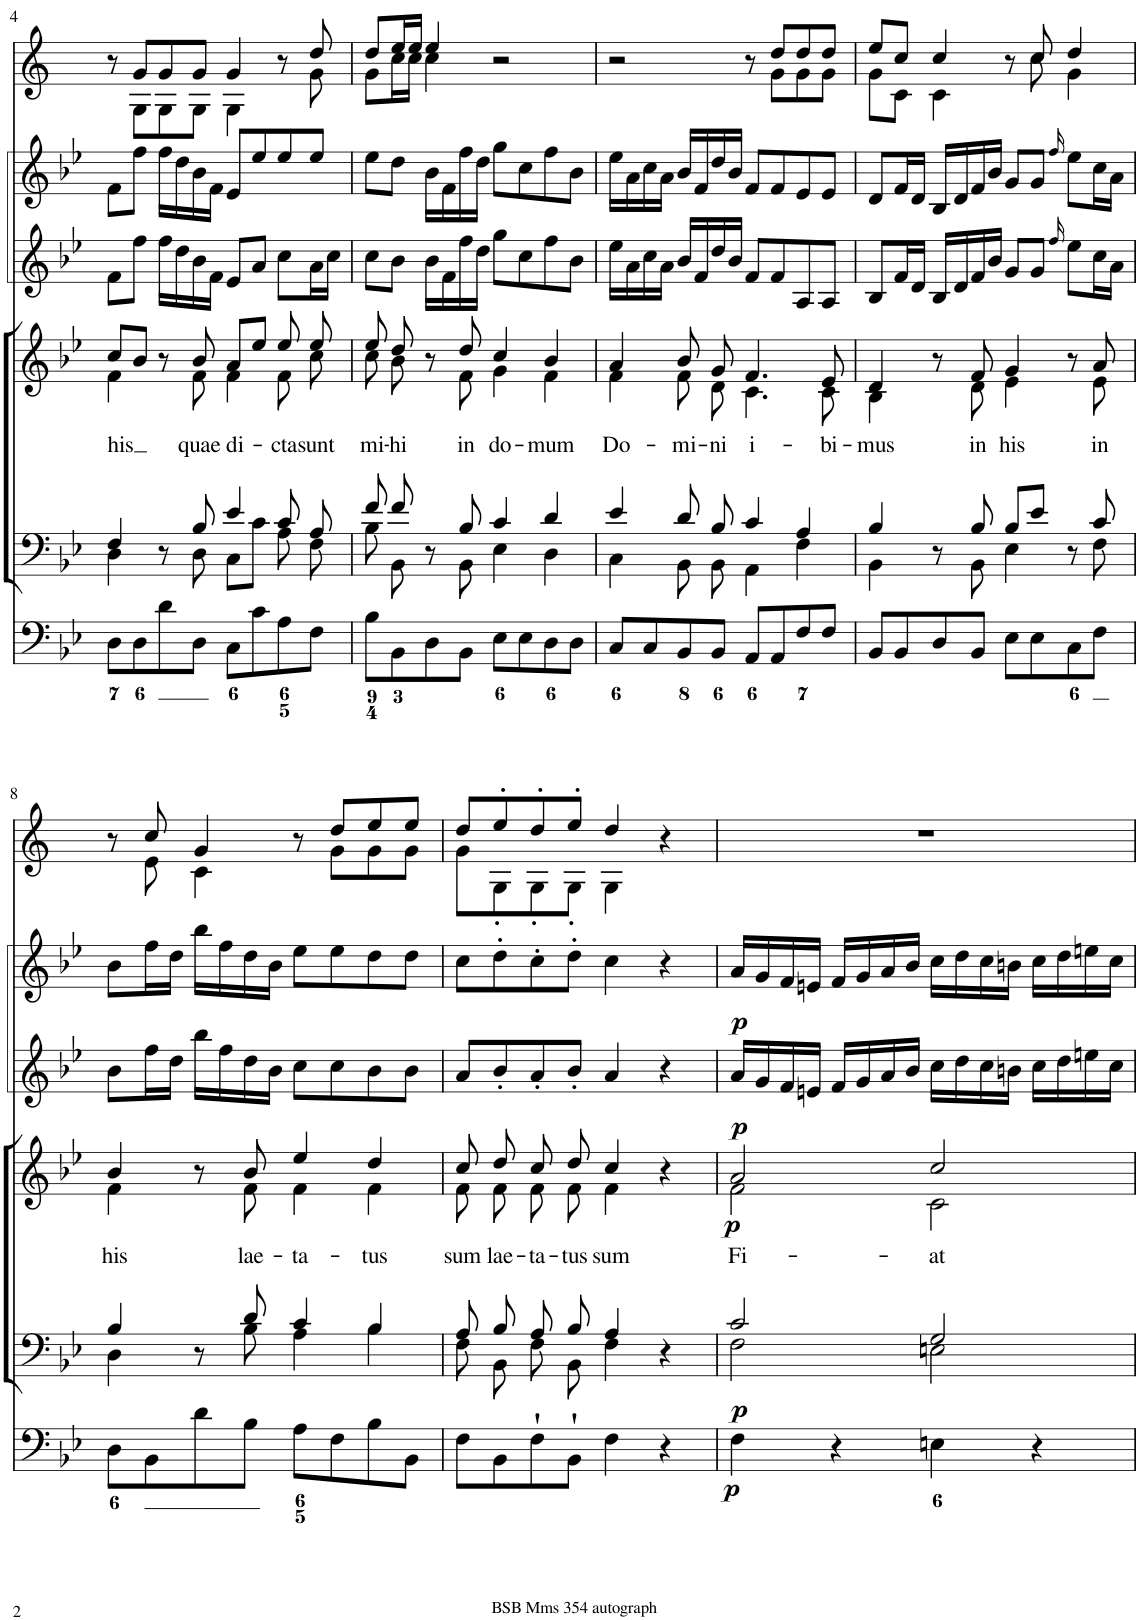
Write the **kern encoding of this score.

**kern	**dynam	**kern	**dynam	**kern	**text	**dynam	**kern	**dynam	**kern	**dynam	**kern
*part6	*part6	*part5	*part5	*part4	*part4	*part4	*part3	*part3	*part2	*part2	*part1
*staff6	*staff6	*staff5	*staff5	*staff4	*staff4	*staff4	*staff3	*staff3	*staff2	*staff2	*staff1
*I"Organ	*	*I"Voice	*	*I"Voice	*	*	*I"Violino 2	*	*I"Violino 1	*	*I"Clarini in B[b]
*	*	*	*	*	*	*	*I'Vln	*	*I'Vln	*	*
!!LO:PB:g=z
*clefF4	*	*clefF4	*	*clefG2	*	*	*clefG2	*	*clefG2	*	*clefG2
*	*	*	*	*	*	*	*	*	*	*	*Trd1c2
*k[b-e-]	*	*k[b-e-]	*	*k[b-e-]	*	*	*k[b-e-]	*	*k[b-e-]	*	*k[]
*M4/4	*	*M4/4	*	*M4/4	*	*	*M4/4	*	*M4/4	*	*M4/4
*met(c)	*	*met(c)	*	*met(c)	*	*	*met(c)	*	*met(c)	*	*met(c)
=4	=4	=4	=4	=4	=4	=4	=4	=4	=4	=4	=4
*	*	*^	*	*	*	*	*	*	*	*	*
!	!	!	!	!	!	!LO:LY:b	!	!	!	!	!	!
*	*	*	*	*	*^	*	*	*	*	*	*	*^
8D\L	.	4F/	4D\	.	8cc/L	4f\	his	.	8f\L	.	8f\L	.	8r	8ryy
8D\	.	.	.	.	8b-/J	.	.	.	8ff\J	.	8ff\J	.	8g/L	8G\L
8d\	.	8r	8ryy	.	8r	8ryy	.	.	16ff\LL	.	16ff\LL	.	8g/	8G\
.	.	.	.	.	.	.	.	.	16dd\	.	16dd\	.	.	.
!	!	!	!	!	!	!	!LO:LY:b	!	!	!	!	!	!	!
8D\J	.	8B-/	8D\	.	8b-/	8f\	quae	.	16b-\	.	16b-\	.	8g/J	8G\J
.	.	.	.	.	.	.	.	.	16f\JJ	.	16f\JJ	.	.	.
!	!	!	!	!	!	!	!LO:LY:b	!	!	!	!	!	!	!
8C\L	.	4e-/	8C\L	.	8a/L	4f\	di-	.	8e-/L	.	8e-/L	.	4g/	4G\
8c\	.	.	8c\J	.	8ee-/J	.	.	.	8a/J	.	8ee-/	.	.	.
!	!	!	!	!	!	!	!LO:LY:b	!	!	!	!	!	!	!
8A\	.	8c/	8A\	.	8ee-/	8f\	-cta	.	8cc\L	.	8ee-/	.	8r	8ryy
!	!	!	!	!	!	!	!LO:LY:b	!	!	!	!	!	!	!
8F\J	.	8A/	8F\	.	8ee-/	8cc\	sunt	.	16a\L	.	8ee-/J	.	8dd/	8g\
.	.	.	.	.	.	.	.	.	16cc\JJ	.	.	.	.	.
=5	=5	=5	=5	=5	=5	=5	=5	=5	=5	=5	=5	=5	=5	=5
!	!	!	!	!	!	!	!LO:LY:b	!	!	!	!	!	!	!
8B-\L	.	8f/	8B-\	.	8ee-/	8cc\	mi-	.	8cc\L	.	8ee-\L	.	8dd/L	8g\L
!	!	!	!	!	!	!	!LO:LY:b	!	!	!	!	!	!	!
8BB-\	.	8f/	8BB-\	.	8dd/	8b-\	-hi	.	8b-\J	.	8dd\J	.	16ee/L	16cc\L
.	.	.	.	.	.	.	.	.	.	.	.	.	16ee/JJ	16cc\JJ
8D\	.	8r	8ryy	.	8r	8ryy	.	.	16b-\LL	.	16b-\LL	.	4ee/	4cc\
.	.	.	.	.	.	.	.	.	16f\	.	16f\	.	.	.
!	!	!	!	!	!	!	!LO:LY:b	!	!	!	!	!	!	!
8BB-\J	.	8B-/	8BB-\	.	8dd/	8f\	in	.	16ff\	.	16ff\	.	.	.
.	.	.	.	.	.	.	.	.	16dd\JJ	.	16dd\JJ	.	.	.
!	!	!	!	!	!	!	!LO:LY:b	!	!	!	!	!	!	!
8E-\L	.	4c/	4E-\	.	4cc/	4g\	do-	.	8gg\L	.	8gg\L	.	2r	2ryy
8E-\	.	.	.	.	.	.	.	.	8cc\	.	8cc\	.	.	.
!	!	!	!	!	!	!	!LO:LY:b	!	!	!	!	!	!	!
8D\	.	4d/	4D\	.	4b-/	4f\	-mum	.	8ff\	.	8ff\	.	.	.
8D\J	.	.	.	.	.	.	.	.	8b-\J	.	8b-\J	.	.	.
=6	=6	=6	=6	=6	=6	=6	=6	=6	=6	=6	=6	=6	=6	=6
!	!	!	!	!	!	!	!LO:LY:b	!	!	!	!	!	!	!
8C/L	.	4e-/	4C\	.	4a/	4f\	Do-	.	16ee-\LL	.	16ee-\LL	.	2r	8ryy
.	.	.	.	.	.	.	.	.	16a\	.	16a\	.	.	.
*	*	*	*	*	*	*	*	*	*	*	*	*	*v	*v
8C/	.	.	.	.	.	.	.	.	16cc\	.	16cc\	.	.
.	.	.	.	.	.	.	.	.	16a\JJ	.	16a\JJ	.	.
!	!	!	!	!	!	!	!LO:LY:b	!	!	!	!	!	!
8BB-/	.	8d/	8BB-\	.	8b-/	8f\	-mi-	.	16b-/LL	.	16b-/LL	.	.
.	.	.	.	.	.	.	.	.	16f/	.	16f/	.	.
!	!	!	!	!	!	!	!LO:LY:b	!	!	!	!	!	!
8BB-/J	.	8B-/	8BB-\	.	8g/	8d\	-ni	.	16dd/	.	16dd/	.	.
.	.	.	.	.	.	.	.	.	16b-/JJ	.	16b-/JJ	.	.
!	!	!	!	!	!	!	!LO:LY:b	!	!	!	!	!	!
8AA/L	.	4c/	4AA\	.	4.f/	4.c\	i-	.	8f/L	.	8f/L	.	8r
*	*	*	*	*	*	*	*	*	*	*	*	*	*^
8AA/	.	.	.	.	.	.	.	.	8f/	.	8f/	.	8dd/L	8g\L
8F/	.	4A/	4F\	.	.	.	.	.	8A/	.	8e-/	.	8dd/	8g\
!	!	!	!	!	!	!	!LO:LY:b	!	!	!	!	!	!	!
8F/J	.	.	.	.	8e-/	8c\	-bi-	.	8A/J	.	8e-/J	.	8dd/J	8g\J
=7	=7	=7	=7	=7	=7	=7	=7	=7	=7	=7	=7	=7	=7	=7
!	!	!	!	!	!	!	!LO:LY:b	!	!	!	!	!	!	!
8BB-/L	.	4B-/	4BB-\	.	4d/	4B-\	-mus	.	8B-/L	.	8d/L	.	8ee/L	8g\L
8BB-/	.	.	.	.	.	.	.	.	16f/L	.	16f/L	.	8cc/J	8c\J
.	.	.	.	.	.	.	.	.	16d/JJ	.	16d/JJ	.	.	.
8D/	.	8r	8ryy	.	8r	8ryy	.	.	16B-/LL	.	16B-/LL	.	4cc/	4c\
.	.	.	.	.	.	.	.	.	16d/	.	16d/	.	.	.
!	!	!	!	!	!	!	!LO:LY:b	!	!	!	!	!	!	!
8BB-/J	.	8B-/	8BB-\	.	8f/	8d\	in	.	16f/	.	16f/	.	.	.
.	.	.	.	.	.	.	.	.	16b-/JJ	.	16b-/JJ	.	.	.
!	!	!	!	!	!	!	!LO:LY:b	!	!	!	!	!	!	!
8E-\L	.	8B-/L	4E-\	.	4g/	4e-\	his	.	8g/L	.	8g/L	.	8r	8ryy
8E-\	.	8e-/J	.	.	.	.	.	.	8g/J	.	8g/J	.	8cc/	8cc\
.	.	.	.	.	.	.	.	.	16qff/	.	16qff/	.	.	.
8C\	.	8r	8ryy	.	8r	8ryy	.	.	8ee-\L	.	8ee-\L	.	4dd/	4g\
!	!	!	!	!	!	!	!LO:LY:b	!	!	!	!	!	!	!
8F\J	.	8c/	8F\	.	8a/	8e-\	in	.	16cc\L	.	16cc\L	.	.	.
.	.	.	.	.	.	.	.	.	16a\JJ	.	16a\JJ	.	.	.
!!LO:LB:g=z	!!
=8	=8	=8	=8	=8	=8	=8	=8	=8	=8	=8	=8	=8	=8	=8
!	!	!	!	!	!	!	!LO:LY:b	!	!	!	!	!	!	!
8D\L	.	4B-/	4D\	.	4b-/	4f\	his	.	8b-\L	.	8b-\L	.	8r	8ryy
8BB-\	.	.	.	.	.	.	.	.	16ff\L	.	16ff\L	.	8cc/	8e\
.	.	.	.	.	.	.	.	.	16dd\JJ	.	16dd\JJ	.	.	.
8d\	.	8r	8ryy	.	8r	8ryy	.	.	16bb-\LL	.	16bb-\LL	.	4g/	4c\
.	.	.	.	.	.	.	.	.	16ff\	.	16ff\	.	.	.
!	!	!	!	!	!	!	!LO:LY:b	!	!	!	!	!	!	!
8B-\J	.	8d/	8B-\	.	8b-/	8f\	lae-	.	16dd\	.	16dd\	.	.	.
.	.	.	.	.	.	.	.	.	16b-\JJ	.	16b-\JJ	.	.	.
!	!	!	!	!	!	!	!LO:LY:b	!	!	!	!	!	!	!
8A\L	.	4c/	4A\	.	4ee-/	4f\	-ta-	.	8cc\L	.	8ee-\L	.	8r	8ryy
8F\	.	.	.	.	.	.	.	.	8cc\	.	8ee-\	.	8dd/L	8g\L
!	!	!	!	!	!	!	!LO:LY:b	!	!	!	!	!	!	!
8B-\	.	4B-/	4B-\	.	4dd/	4f\	-tus	.	8b-\	.	8dd\	.	8ee/	8g\
8BB-\J	.	.	.	.	.	.	.	.	8b-\J	.	8dd\J	.	8ee/J	8g\J
=9	=9	=9	=9	=9	=9	=9	=9	=9	=9	=9	=9	=9	=9	=9
!	!	!	!	!	!	!	!LO:LY:b	!	!	!	!	!	!	!
8F\L	.	8A/	8F\	.	8cc/	8f\	sum	.	8a/L	.	8cc\L	.	8dd/L	8g\L
!	!	!	!	!	!	!	!LO:LY:b	!	!	!	!	!	!	!
8BB-\	.	8B-/	8BB-\	.	8dd/	8f\	lae-	.	8b-'/	.	8dd'\	.	8ee'/	8G'\
!	!	!	!	!	!	!	!LO:LY:b	!	!	!	!	!	!	!
8F`\	.	8A/	8F\	.	8cc/	8f\	-ta-	.	8a'/	.	8cc'\	.	8dd'/	8G'\
!	!	!	!	!	!	!	!LO:LY:b	!	!	!	!	!	!	!
8BB-`\J	.	8B-/	8BB-\	.	8dd/	8f\	-tus	.	8b-'/J	.	8dd'\J	.	8ee'/J	8G'\J
!	!	!	!	!	!	!	!LO:LY:b	!	!	!	!	!	!	!
4F\	.	4A/	4F\	.	4cc/	4f\	sum	.	4a/	.	4cc\	.	4dd/	4G\
4r	.	4r	4ryy	.	4r	4ryy	.	.	4r	.	4r	.	4r	4ryy
=10	=10	=10	=10	=10	=10	=10	=10	=10	=10	=10	=10	=10	=10	=10
!	!LO:DY:b	!	!	!LO:DY:b	!	!	!LO:LY:b	!LO:DY:b	!	!LO:DY:b	!	!LO:DY:b	!	!
*	*	*	*	*	*	*	*	*	*	*	*	*	*v	*v
4F\	p	2c/	2F\	p	2a/	2f\	Fi-	p	16a/LL	p	16a/LL	p	1r
.	.	.	.	.	.	.	.	.	16g/	.	16g/	.	.
.	.	.	.	.	.	.	.	.	16f/	.	16f/	.	.
.	.	.	.	.	.	.	.	.	16en/JJ	.	16en/JJ	.	.
4r	.	.	.	.	.	.	.	.	16f/LL	.	16f/LL	.	.
.	.	.	.	.	.	.	.	.	16g/	.	16g/	.	.
.	.	.	.	.	.	.	.	.	16a/	.	16a/	.	.
.	.	.	.	.	.	.	.	.	16b-/JJ	.	16b-/JJ	.	.
!	!	!	!	!	!	!	!LO:LY:b	!	!	!	!	!	!
4En\	.	2G/	2En\	.	2cc/	2c\	-at	.	16cc\LL	.	16cc\LL	.	.
.	.	.	.	.	.	.	.	.	16dd\	.	16dd\	.	.
.	.	.	.	.	.	.	.	.	16cc\	.	16cc\	.	.
.	.	.	.	.	.	.	.	.	16bn\JJ	.	16bn\JJ	.	.
4r	.	.	.	.	.	.	.	.	16cc\LL	.	16cc\LL	.	.
.	.	.	.	.	.	.	.	.	16dd\	.	16dd\	.	.
.	.	.	.	.	.	.	.	.	16een\	.	16een\	.	.
.	.	.	.	.	.	.	.	.	16cc\JJ	.	16cc\JJ	.	.
*	*	*v	*v	*	*	*	*	*	*	*	*	*	*
*	*	*	*	*v	*v	*	*	*	*	*	*	*
=	=	=	=	=	=	=	=	=	=	=	=
*-	*-	*-	*-	*-	*-	*-	*-	*-	*-	*-	*-
